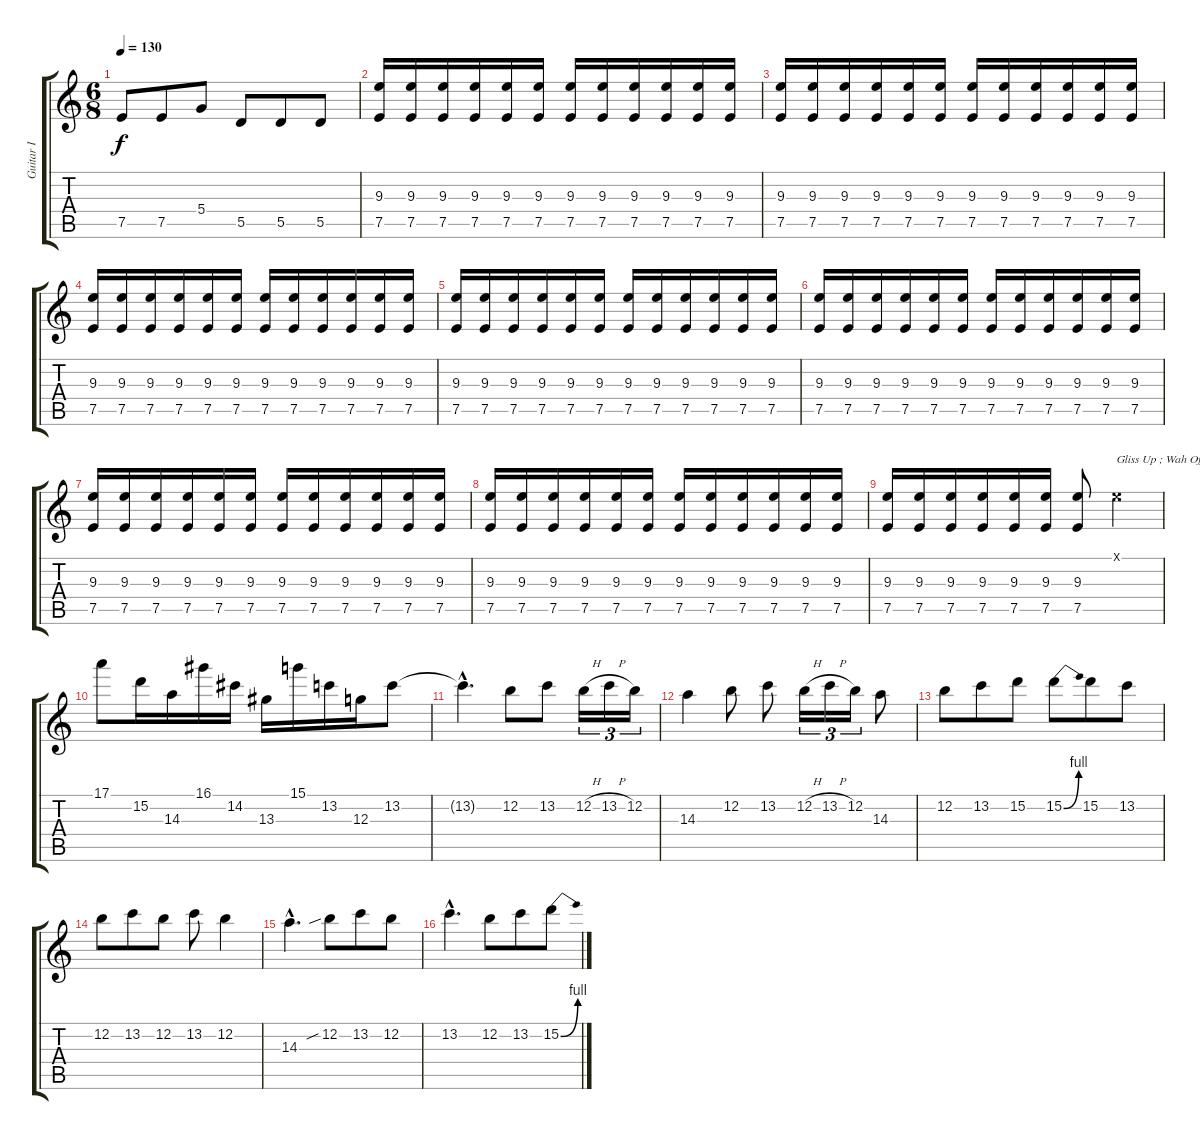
\track ("Guitar I" "Guitar I") {instrument overdrivenguitar}
\staff {score tabs}
\tuning (E4 B3 G3 D3 A2 E2) {hide}
\ts (6 8)
\tempo 130
\clef g2
\ks c
7.5.8{dy f} 7.5.8 5.4.8 5.5.8 5.5.8 5.5.8 |
(9.3 7.5).16{volume 12} (9.3 7.5).16 (9.3 7.5).16 (9.3 7.5).16 (9.3 7.5).16 (9.3 7.5).16 (9.3 7.5).16 (9.3 7.5).16 (9.3 7.5).16 (9.3 7.5).16 (9.3 7.5).16 (9.3 7.5).16 |
(9.3 7.5).16 (9.3 7.5).16 (9.3 7.5).16 (9.3 7.5).16 (9.3 7.5).16 (9.3 7.5).16 (9.3 7.5).16 (9.3 7.5).16 (9.3 7.5).16 (9.3 7.5).16 (9.3 7.5).16 (9.3 7.5).16 |
(9.3 7.5).16 (9.3 7.5).16 (9.3 7.5).16 (9.3 7.5).16 (9.3 7.5).16 (9.3 7.5).16 (9.3 7.5).16 (9.3 7.5).16 (9.3 7.5).16 (9.3 7.5).16 (9.3 7.5).16 (9.3 7.5).16 |
(9.3 7.5).16 (9.3 7.5).16 (9.3 7.5).16 (9.3 7.5).16 (9.3 7.5).16 (9.3 7.5).16 (9.3 7.5).16 (9.3 7.5).16 (9.3 7.5).16 (9.3 7.5).16 (9.3 7.5).16 (9.3 7.5).16 |
(9.3 7.5).16 (9.3 7.5).16 (9.3 7.5).16 (9.3 7.5).16 (9.3 7.5).16 (9.3 7.5).16 (9.3 7.5).16 (9.3 7.5).16 (9.3 7.5).16 (9.3 7.5).16 (9.3 7.5).16 (9.3 7.5).16 |
(9.3 7.5).16 (9.3 7.5).16 (9.3 7.5).16 (9.3 7.5).16 (9.3 7.5).16 (9.3 7.5).16 (9.3 7.5).16 (9.3 7.5).16 (9.3 7.5).16 (9.3 7.5).16 (9.3 7.5).16 (9.3 7.5).16 |
(9.3 7.5).16 (9.3 7.5).16 (9.3 7.5).16 (9.3 7.5).16 (9.3 7.5).16 (9.3 7.5).16 (9.3 7.5).16 (9.3 7.5).16 (9.3 7.5).16 (9.3 7.5).16 (9.3 7.5).16 (9.3 7.5).16 |
(9.3 7.5).16 (9.3 7.5).16 (9.3 7.5).16 (9.3 7.5).16 (9.3 7.5).16 (9.3 7.5).16 (9.3 7.5).8 0.1{x}.4{txt "Gliss Up ; Wah Off" volume 15} |
17.1.8 15.2.16 14.3.16 16.1.16 14.2.16 13.3.16 15.1.16 13.2.16 12.3.16 13.2.8 |
13.2{hac t}.4{d} 12.2.8 13.2.8 12.2{h}.16{tu (3 2)} 13.2{h}.16{tu (3 2)} 12.2.16{tu (3 2)} |
14.3.4 12.2.8 13.2.8 12.2{h}.16{tu (3 2)} 13.2{h}.16{tu (3 2)} 12.2.16{tu (3 2)} 14.3.8 |
12.2.8 13.2.8 15.2.8 15.2{be (bend 0 0 60 4)}.8 15.2.8 13.2.8 |
12.2.8 13.2.8 12.2.8 13.2.8 12.2.4 |
14.3{hac}.4{d} 12.2{sib}.8 13.2.8 12.2.8 |
13.2{hac}.4{d} 12.2.8 13.2.8 15.2{be (bend 0 0 60 4)}.8
